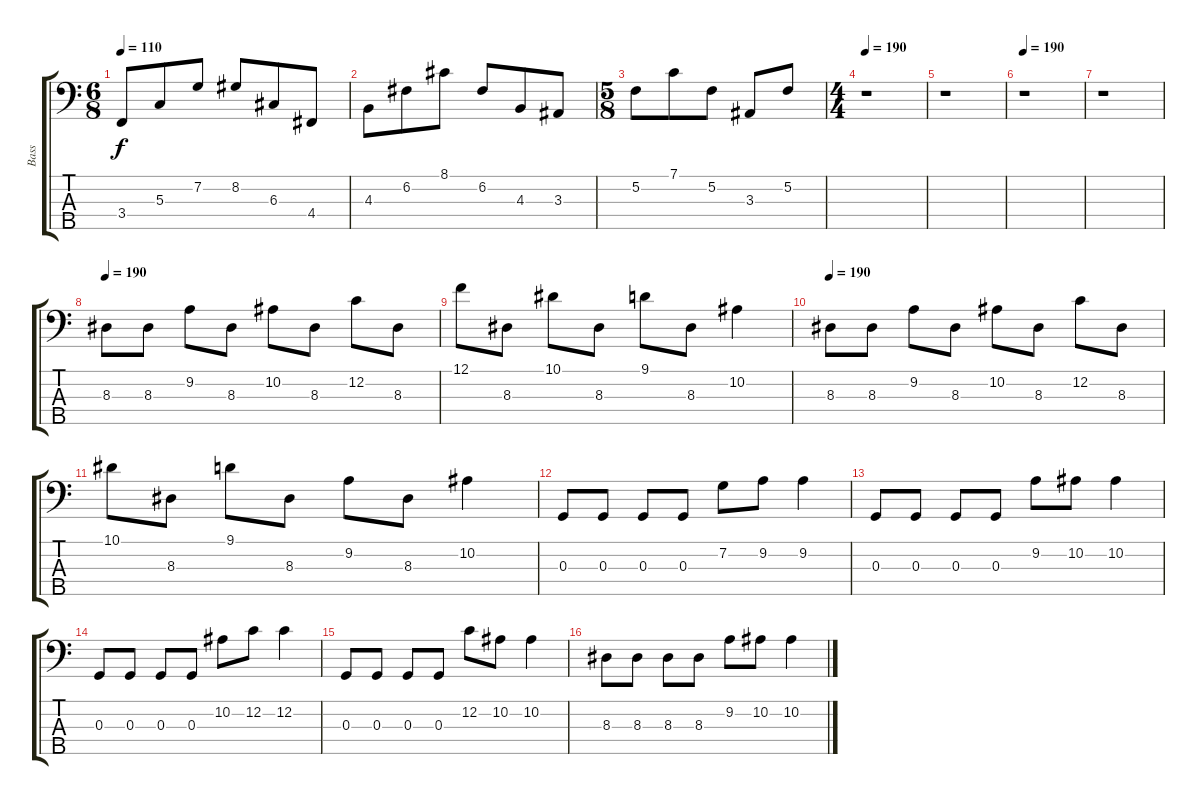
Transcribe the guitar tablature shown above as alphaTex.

\track ("Bass" "Bass") {instrument electricbasspick}
\staff {score tabs}
\tuning (F2 C2 G1 D1 A0) {hide}
\ts (6 8)
\tempo 110
\clef f4
\ks c
3.4.8{dy f} 5.3.8 7.2.8 8.2.8 6.3.8 4.4.8 |
4.3.8 6.2.8 8.1.8 6.2.8 4.3.8 3.3.8 |
\ts (5 8)
5.2.8 7.1.8 5.2.8 3.3.8 5.2.8 |
\ts (4 4)
\tempo 190
r.1 |
r.1 |
\tempo 190
r.1 |
r.1 |
\tempo 190
8.3.8 8.3.8 9.2.8 8.3.8 10.2.8 8.3.8 12.2.8 8.3.8 |
12.1.8 8.3.8 10.1.8 8.3.8 9.1.8 8.3.8 10.2.4 |
\tempo 190
8.3.8 8.3.8 9.2.8 8.3.8 10.2.8 8.3.8 12.2.8 8.3.8 |
10.1.8 8.3.8 9.1.8 8.3.8 9.2.8 8.3.8 10.2.4 |
0.3.8 0.3.8 0.3.8 0.3.8 7.2.8 9.2.8 9.2.4 |
0.3.8 0.3.8 0.3.8 0.3.8 9.2.8 10.2.8 10.2.4 |
0.3.8 0.3.8 0.3.8 0.3.8 10.2.8 12.2.8 12.2.4 |
0.3.8 0.3.8 0.3.8 0.3.8 12.2.8 10.2.8 10.2.4 |
8.3.8 8.3.8 8.3.8 8.3.8 9.2.8 10.2.8 10.2.4
